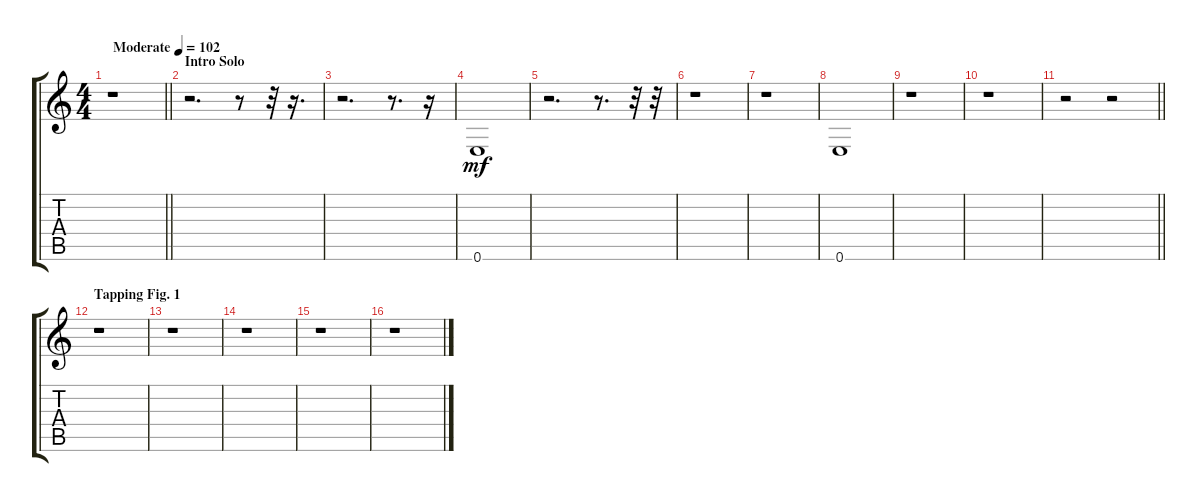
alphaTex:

\track "" {instrument acousticbass}
\staff {score tabs}
\tuning (E4 B3 G3 D3 A2 E2) {hide}
\ts (4 4)
\tempo (102 "Moderate")
\clef g2
\barLineRight lightlight
\ks c
r.1{dy mf instrument acousticbass} |
\section ("" "Intro Solo")
r.2{d} r.8 r.32 r.16{d} |
r.2{d} r.8{d} r.16 |
0.6.1 |
r.2{d} r.8{d} r.32 r.32 |
r.1 |
r.1 |
0.6.1 |
r.1 |
r.1 |
\barLineRight lightlight
r.2 r.2 |
\section ("" "Tapping Fig. 1")
r.1 |
r.1 |
r.1 |
r.1 |
r.1
